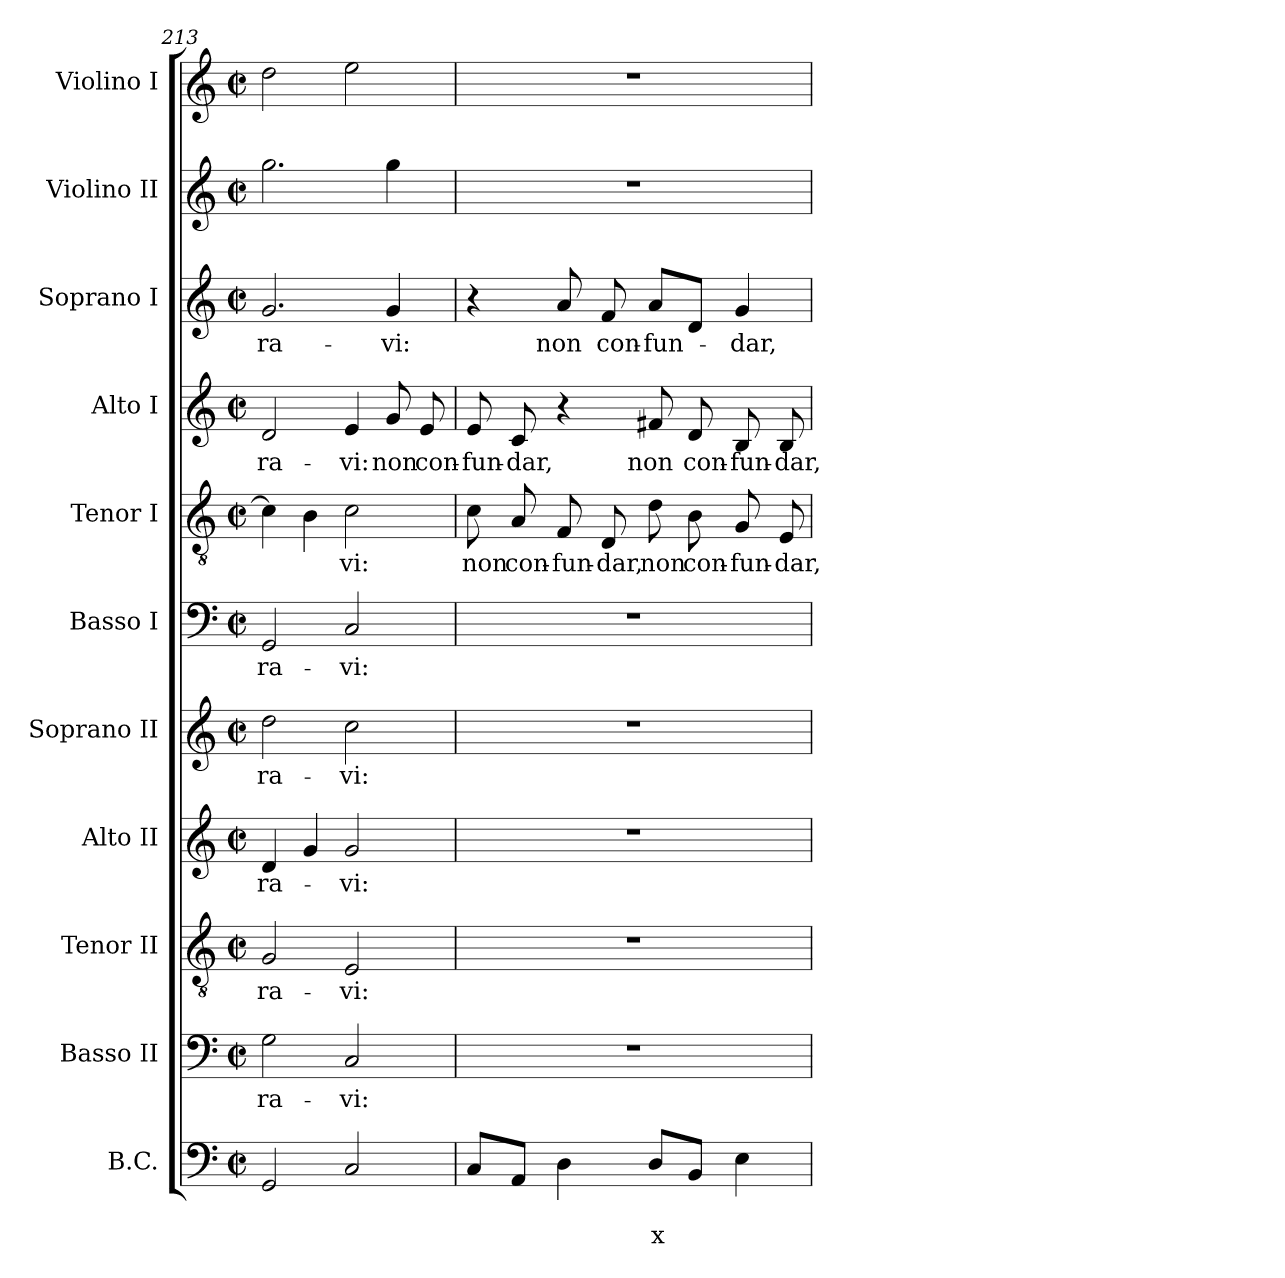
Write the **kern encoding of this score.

**kern	**text	**text	**kern	**text	**kern	**text	**kern	**text	**kern	**text	**kern	**text	**kern	**text	**kern	**text	**kern	**text	**kern	**kern
*part11	*part11	*part11	*part10	*part10	*part9	*part9	*part8	*part8	*part7	*part7	*part6	*part6	*part5	*part5	*part4	*part4	*part3	*part3	*part2	*part1
*staff11	*staff11	*staff11	*staff10	*staff10	*staff9	*staff9	*staff8	*staff8	*staff7	*staff7	*staff6	*staff6	*staff5	*staff5	*staff4	*staff4	*staff3	*staff3	*staff2	*staff1
*I"B.C.	*	*	*I"Basso II	*	*I"Tenor II	*	*I"Alto II	*	*I"Soprano II	*	*I"Basso I	*	*I"Tenor I	*	*I"Alto I	*	*I"Soprano I	*	*I"Violino II	*I"Violino I
*I'BC	*	*	*I'B 2	*	*I'T 2	*	*I'A 2	*	*I'S 2	*	*I'B 1	*	*I'T 1	*	*I'A 1	*	*I'S 1	*	*I'Vln. II	*I'Vln. I
*clefF4	*	*	*clefF4	*	*clefGv2	*	*clefG2	*	*clefG2	*	*clefF4	*	*clefGv2	*	*clefG2	*	*clefG2	*	*clefG2	*clefG2
*k[]	*	*	*k[]	*	*k[]	*	*k[]	*	*k[]	*	*k[]	*	*k[]	*	*k[]	*	*k[]	*	*k[]	*k[]
*C:	*	*	*C:	*	*C:	*	*C:	*	*C:	*	*C:	*	*C:	*	*C:	*	*C:	*	*C:	*C:
*M2/2	*	*	*M2/2	*	*M2/2	*	*M2/2	*	*M2/2	*	*M2/2	*	*M2/2	*	*M2/2	*	*M2/2	*	*M2/2	*M2/2
*met(c|)	*	*	*met(c|)	*	*met(c|)	*	*met(c|)	*	*met(c|)	*	*met(c|)	*	*met(c|)	*	*met(c|)	*	*met(c|)	*	*met(c|)	*met(c|)
=213	=213	=213	=213	=213	=213	=213	=213	=213	=213	=213	=213	=213	=213	=213	=213	=213	=213	=213	=213	=213
!	!	!	!	!LO:LY:b	!	!	!	!	!	!	!	!	!	!	!	!	!	!	!	!
!	!	!	!	!	!	!LO:LY:b	!	!	!	!	!	!	!	!	!	!	!	!	!	!
!	!	!	!	!	!	!	!	!LO:LY:b	!	!	!	!	!	!	!	!	!	!	!	!
!	!	!	!	!	!	!	!	!	!	!LO:LY:b	!	!	!	!	!	!	!	!	!	!
!	!	!	!	!	!	!	!	!	!	!	!	!LO:LY:b	!	!	!	!	!	!	!	!
!	!	!	!	!	!	!	!	!	!	!	!	!	!	!	!	!LO:LY:b	!	!	!	!
!	!	!	!	!	!	!	!	!	!	!	!	!	!	!	!	!	!	!LO:LY:b	!	!
2GG/	.	.	2G\	-ra-	2G/	-ra-	4d/	-ra-	2dd\	-ra-	2GG/	-ra-	4c\]	.	2d/	-ra-	2.g/	-ra-	2.gg\	2dd\
.	.	.	.	.	.	.	4g/	.	.	.	.	.	4B\	.	.	.	.	.	.	.
!	!	!	!	!LO:LY:b	!	!	!	!	!	!	!	!	!	!	!	!	!	!	!	!
!	!	!	!	!	!	!LO:LY:b	!	!	!	!	!	!	!	!	!	!	!	!	!	!
!	!	!	!	!	!	!	!	!LO:LY:b	!	!	!	!	!	!	!	!	!	!	!	!
!	!	!	!	!	!	!	!	!	!	!LO:LY:b	!	!	!	!	!	!	!	!	!	!
!	!	!	!	!	!	!	!	!	!	!	!	!LO:LY:b	!	!	!	!	!	!	!	!
!	!	!	!	!	!	!	!	!	!	!	!	!	!	!LO:LY:b	!	!	!	!	!	!
!	!	!	!	!	!	!	!	!	!	!	!	!	!	!	!	!LO:LY:b	!	!	!	!
2C/	.	.	2C/	-vi:	2E/	-vi:	2g/	-vi:	2cc\	-vi:	2C/	-vi:	2c\	-vi:	4e/	-vi:	.	.	.	2ee\
!	!	!	!	!	!	!	!	!	!	!	!	!	!	!	!	!LO:LY:b	!	!	!	!
!	!	!	!	!	!	!	!	!	!	!	!	!	!	!	!	!	!	!LO:LY:b	!	!
.	.	.	.	.	.	.	.	.	.	.	.	.	.	.	8g/	non	4g/	-vi:	4gg\	.
!	!	!	!	!	!	!	!	!	!	!	!	!	!	!	!	!LO:LY:b	!	!	!	!
.	.	.	.	.	.	.	.	.	.	.	.	.	.	.	8e/	con-	.	.	.	.
!!LO:PB:g=z
=214	=214	=214	=214	=214	=214	=214	=214	=214	=214	=214	=214	=214	=214	=214	=214	=214	=214	=214	=214	=214
!	!	!	!	!	!	!	!	!	!	!	!	!	!	!LO:LY:b	!	!	!	!	!	!
!	!	!	!	!	!	!	!	!	!	!	!	!	!	!	!	!LO:LY:b	!	!	!	!
8C/L	.	.	1r	.	1r	.	1r	.	1r	.	1r	.	8c\	non	8e/	-fun-	4r	.	1r	1r
!	!	!	!	!	!	!	!	!	!	!	!	!	!	!LO:LY:b	!	!	!	!	!	!
!	!	!	!	!	!	!	!	!	!	!	!	!	!	!	!	!LO:LY:b	!	!	!	!
8AA/J	.	.	.	.	.	.	.	.	.	.	.	.	8A/	con-	8c/	-dar,	.	.	.	.
!	!	!	!	!	!	!	!	!	!	!	!	!	!	!LO:LY:b	!	!	!	!	!	!
!	!	!	!	!	!	!	!	!	!	!	!	!	!	!	!	!	!	!LO:LY:b	!	!
4D\	.	.	.	.	.	.	.	.	.	.	.	.	8F/	-fun-	4r	.	8a/	non	.	.
!	!	!	!	!	!	!	!	!	!	!	!	!	!	!LO:LY:b	!	!	!	!	!	!
!	!	!	!	!	!	!	!	!	!	!	!	!	!	!	!	!	!	!LO:LY:b	!	!
.	.	.	.	.	.	.	.	.	.	.	.	.	8D/	-dar,	.	.	8f/	con-	.	.
!	!	!LO:LY:b	!	!	!	!	!	!	!	!	!	!	!	!	!	!	!	!	!	!
!	!	!	!	!	!	!	!	!	!	!	!	!	!	!LO:LY:b	!	!	!	!	!	!
!	!	!	!	!	!	!	!	!	!	!	!	!	!	!	!	!LO:LY:b	!	!	!	!
!	!	!	!	!	!	!	!	!	!	!	!	!	!	!	!	!	!	!LO:LY:b	!	!
8D/L	.	x	.	.	.	.	.	.	.	.	.	.	8d\	non	8f#X/	non	8a/L	-fun-	.	.
!	!	!	!	!	!	!	!	!	!	!	!	!	!	!LO:LY:b	!	!	!	!	!	!
!	!	!	!	!	!	!	!	!	!	!	!	!	!	!	!	!LO:LY:b	!	!	!	!
8BB/J	.	.	.	.	.	.	.	.	.	.	.	.	8B\	con-	8d/	con-	8d/J	.	.	.
!	!	!	!	!	!	!	!	!	!	!	!	!	!	!LO:LY:b	!	!	!	!	!	!
!	!	!	!	!	!	!	!	!	!	!	!	!	!	!	!	!LO:LY:b	!	!	!	!
!	!	!	!	!	!	!	!	!	!	!	!	!	!	!	!	!	!	!LO:LY:b	!	!
4E\	.	.	.	.	.	.	.	.	.	.	.	.	8G/	-fun-	8B/	-fun-	4g/	-dar,	.	.
!	!	!	!	!	!	!	!	!	!	!	!	!	!	!LO:LY:b	!	!	!	!	!	!
!	!	!	!	!	!	!	!	!	!	!	!	!	!	!	!	!LO:LY:b	!	!	!	!
.	.	.	.	.	.	.	.	.	.	.	.	.	8E/	-dar,	8B/	-dar,	.	.	.	.
=	=	=	=	=	=	=	=	=	=	=	=	=	=	=	=	=	=	=	=	=
*-	*-	*-	*-	*-	*-	*-	*-	*-	*-	*-	*-	*-	*-	*-	*-	*-	*-	*-	*-	*-
